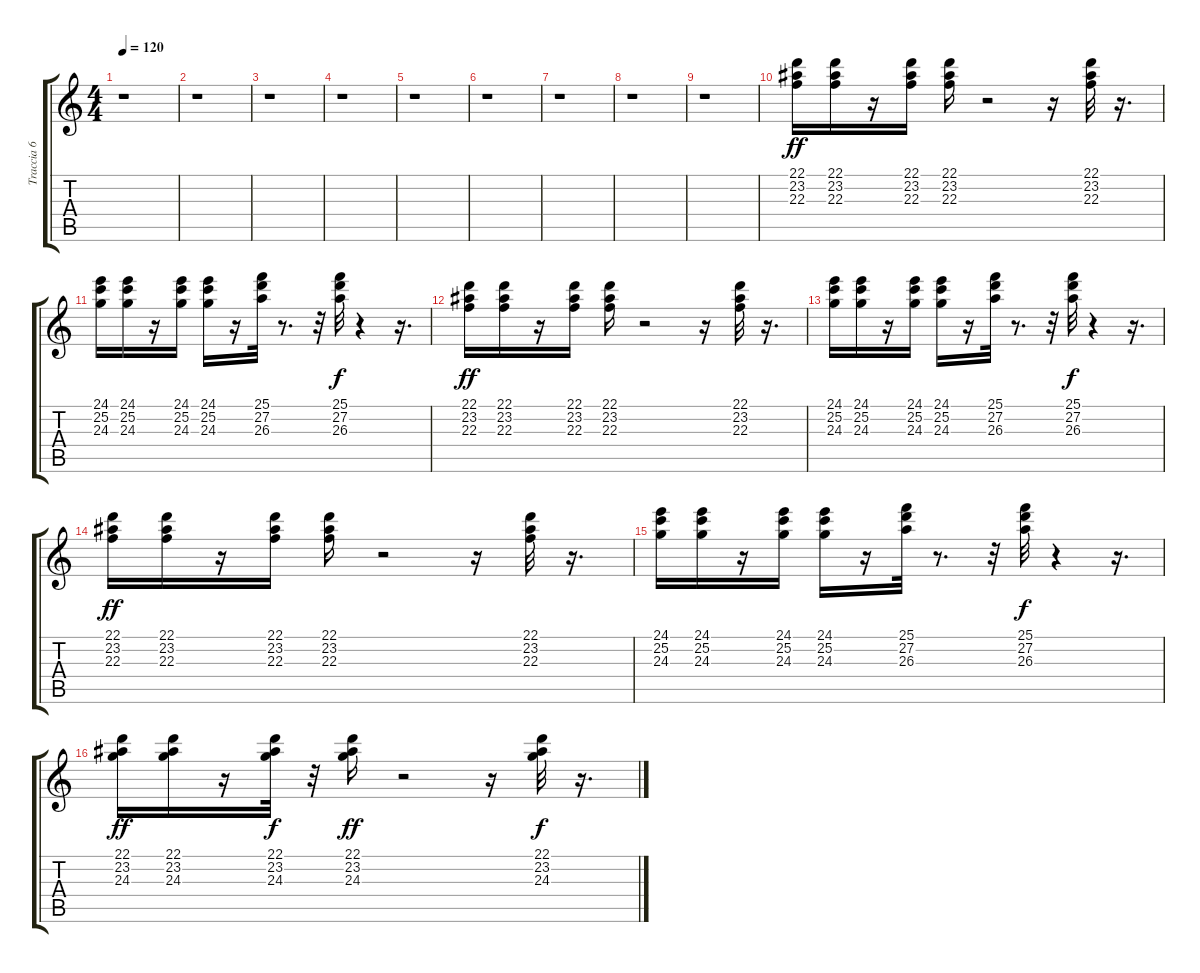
\track ("Traccia 6" "Traccia 6") {instrument drawbarorgan}
\staff {score tabs}
\tuning (E4 B3 G3 D3 A2 E2) {hide}
\ts (4 4)
\tempo 120
\clef g2
\ks c
r.1{dy ff} |
r.1 |
r.1 |
r.1 |
r.1 |
r.1 |
r.1 |
r.1 |
r.1 |
(22.1 23.2 22.3).16 (22.1 23.2 22.3).16 r.16 (22.1 23.2 22.3).16 (22.1 23.2 22.3).16 r.2 r.16 (22.1 23.2 22.3).32 r.16{d} |
(24.1 25.2 24.3).16 (24.1 25.2 24.3).16 r.16 (24.1 25.2 24.3).16 (24.1 25.2 24.3).16 r.16 (25.1 27.2 26.3).32 r.8{d} r.32 (25.1 27.2 26.3).32{dy f} r.4 r.16{d} |
(22.1 23.2 22.3).16{dy ff} (22.1 23.2 22.3).16 r.16 (22.1 23.2 22.3).16 (22.1 23.2 22.3).16 r.2 r.16 (22.1 23.2 22.3).32 r.16{d} |
(24.1 25.2 24.3).16 (24.1 25.2 24.3).16 r.16 (24.1 25.2 24.3).16 (24.1 25.2 24.3).16 r.16 (25.1 27.2 26.3).32 r.8{d} r.32 (25.1 27.2 26.3).32{dy f} r.4 r.16{d} |
(22.1 23.2 22.3).16{dy ff} (22.1 23.2 22.3).16 r.16 (22.1 23.2 22.3).16 (22.1 23.2 22.3).16 r.2 r.16 (22.1 23.2 22.3).32 r.16{d} |
(24.1 25.2 24.3).16 (24.1 25.2 24.3).16 r.16 (24.1 25.2 24.3).16 (24.1 25.2 24.3).16 r.16 (25.1 27.2 26.3).32 r.8{d} r.32 (25.1 27.2 26.3).32{dy f} r.4 r.16{d} |
(22.1 23.2 24.3).16{dy ff} (22.1 23.2 24.3).16 r.16 (22.1 23.2 24.3).32{dy f} r.32 (22.1 23.2 24.3).16{dy ff} r.2 r.16 (22.1 23.2 24.3).32{dy f} r.16{d}
